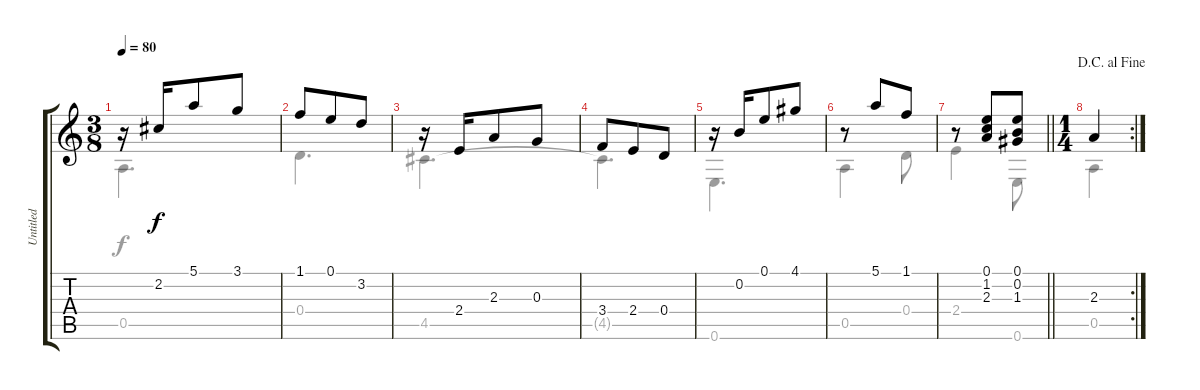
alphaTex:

\track ("Untitled" "Untitled") {instrument acousticguitarnylon}
\staff {score tabs}
\tuning (E4 B3 G3 D3 A2 E2) {hide}
\voice
\ts (3 8)
\tempo 80
\clef g2
\ks c
r.16{dy f} 2.2.16 5.1.8 3.1.8 |
1.1.8 0.1.8 3.2.8 |
r.16 2.4.16 2.3.8 0.3.8 |
3.4.8 2.4.8 0.4.8 |
r.16 0.2.16 0.1.8 4.1.8 |
r.8 5.1.8 1.1.8 |
\barLineRight lightlight
r.8 (0.1 1.2 2.3).8 (0.1 0.2 1.3).8 |
\rc 2
\ts (1 4)
\jump dacapoalfine
2.3.4
\voice
\clef g2
\ottava regular
\simile none
\ks c
0.5.4{d dy f} |
0.4.4{d} |
4.5.4{d} |
4.5{t}.4{d} |
0.6.4{d} |
0.5.4 0.4.8 |
\barLineRight lightlight
2.4.4 0.6.8 |
0.5.4
